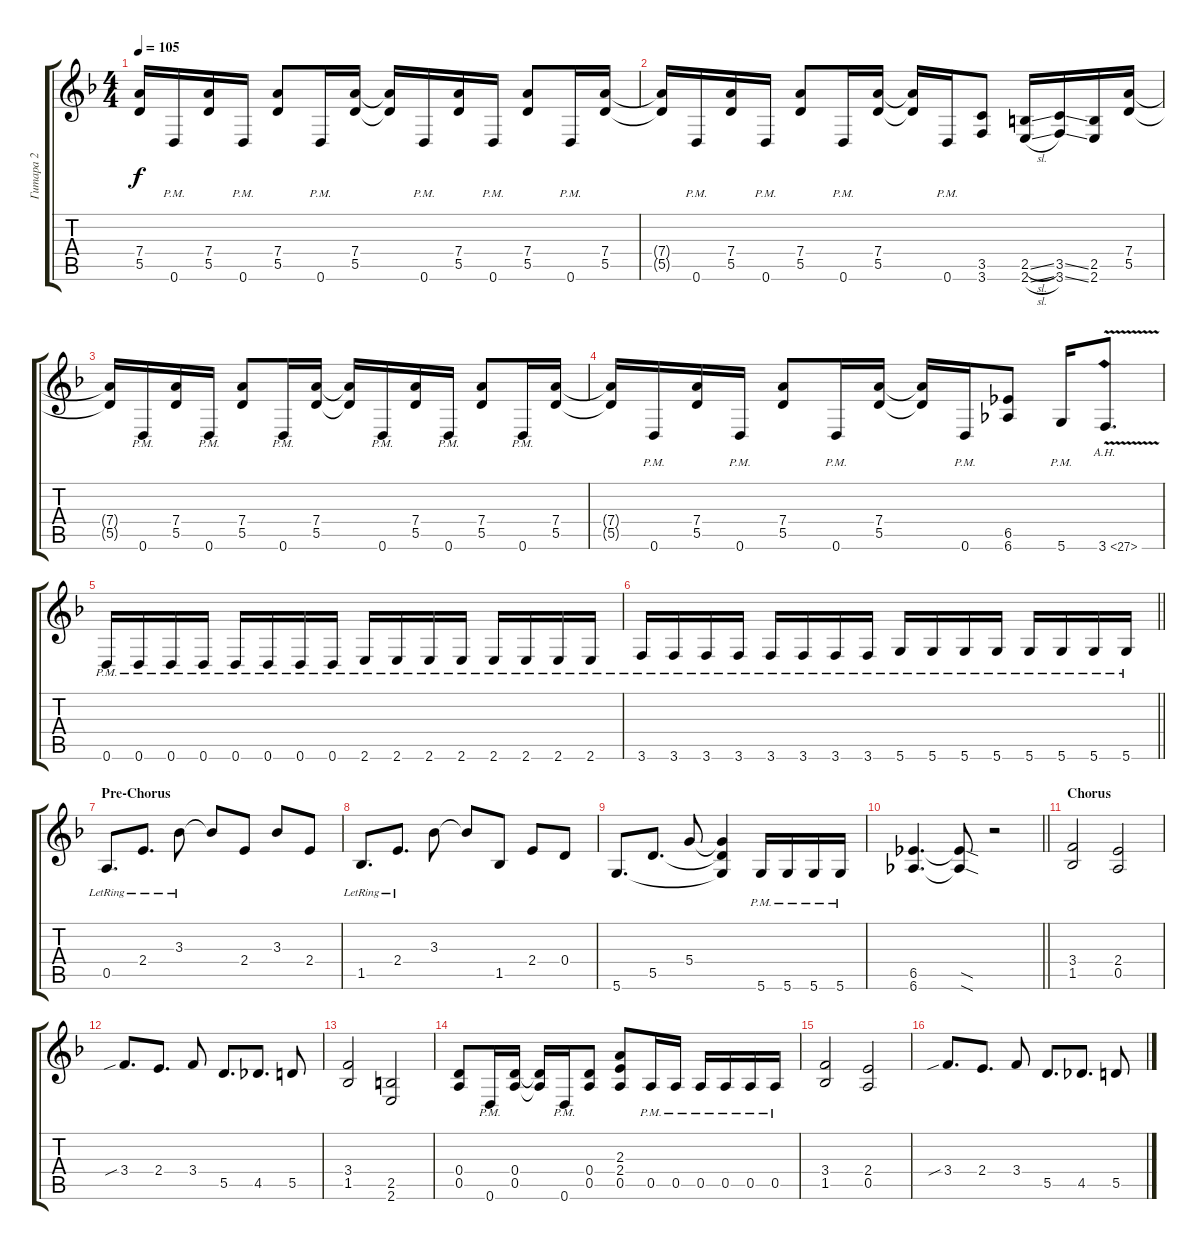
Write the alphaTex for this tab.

\track ("Гитара 2" "Гитара 2") {instrument distortionguitar}
\staff {score tabs}
\tuning (E4 B3 G3 D3 A2 D2) {hide}
\ts (4 4)
\tempo 105
\clef g2
\ks dminor
(7.4{t} 5.5{t}).16{dy f} 0.6{pm}.16 (7.4 5.5).16 0.6{pm}.16 (7.4 5.5).8 0.6{pm}.16 (7.4 5.5).16 (7.4{t} 5.5{t}).16 0.6{pm}.16 (7.4 5.5).16 0.6{pm}.16 (7.4 5.5).8 0.6{pm}.16 (7.4 5.5).16 |
(7.4{t} 5.5{t}).16 0.6{pm}.16 (7.4 5.5).16 0.6{pm}.16 (7.4 5.5).8 0.6{pm}.16 (7.4 5.5).16 (7.4{t} 5.5{t}).16 0.6{pm}.16 (3.5 3.6).8 (2.5{sl} 2.6{sl}).16 (3.5{ss} 3.6{ss}).16 (2.5 2.6).16 (7.4 5.5).16 |
(7.4{t} 5.5{t}).16 0.6{pm}.16 (7.4 5.5).16 0.6{pm}.16 (7.4 5.5).8 0.6{pm}.16 (7.4 5.5).16 (7.4{t} 5.5{t}).16 0.6{pm}.16 (7.4 5.5).16 0.6{pm}.16 (7.4 5.5).8 0.6{pm}.16 (7.4 5.5).16 |
(7.4{t} 5.5{t}).16 0.6{pm}.16 (7.4 5.5).16 0.6{pm}.16 (7.4 5.5).8 0.6{pm}.16 (7.4 5.5).16 (7.4{t} 5.5{t}).16 0.6{pm}.16 (6.5 6.6).8 5.6{pm}.16 3.6{ah 24 v}.8{d} |
0.6{pm}.16 0.6{pm}.16 0.6{pm}.16 0.6{pm}.16 0.6{pm}.16 0.6{pm}.16 0.6{pm}.16 0.6{pm}.16 2.6{pm}.16 2.6{pm}.16 2.6{pm}.16 2.6{pm}.16 2.6{pm}.16 2.6{pm}.16 2.6{pm}.16 2.6{pm}.16 |
\barLineRight lightlight
3.6{pm}.16 3.6{pm}.16 3.6{pm}.16 3.6{pm}.16 3.6{pm}.16 3.6{pm}.16 3.6{pm}.16 3.6{pm}.16 5.6{pm}.16 5.6{pm}.16 5.6{pm}.16 5.6{pm}.16 5.6{pm}.16 5.6{pm}.16 5.6{pm}.16 5.6{pm}.16 |
\section ("" "Pre-Chorus")
0.5{lr}.8{d} 2.4{lr}.8{d} 3.3{lr}.8 3.3{t}.8 2.4.8 3.3.8 2.4.8 |
1.5{lr}.8{d} 2.4{lr}.8{d} 3.3.8 3.3{t}.8 1.5.8 2.4.8 0.4.8 |
5.6.8{d} 5.5.8{d} 5.4.8 (5.4{t} 5.5{t} 5.6{t}).4 5.6{pm}.16 5.6{pm}.16 5.6{pm}.16 5.6{pm}.16 |
\barLineRight lightlight
(6.5 6.6).4{d} (6.5{sod t} 6.6{sod t}).8 r.2 |
\section ("" "Chorus")
(3.4 1.5).2 (2.4 0.5).2 |
3.4{sib}.8{d} 2.4.8{d} 3.4.8 5.5.8{d} 4.5.8{d} 5.5.8 |
(3.4 1.5).2 (2.5 2.6).2 |
(0.4 0.5).8 0.6{pm}.16 (0.4 0.5).16 (0.4{t} 0.5{t}).16 0.6{pm}.16 (0.4 0.5).8 (2.3 2.4 0.5).8 0.5{pm}.16 0.5{pm}.16 0.5{pm}.16 0.5{pm}.16 0.5{pm}.16 0.5{pm}.16 |
(3.4 1.5).2 (2.4 0.5).2 |
3.4{sib}.8{d} 2.4.8{d} 3.4.8 5.5.8{d} 4.5.8{d} 5.5.8
